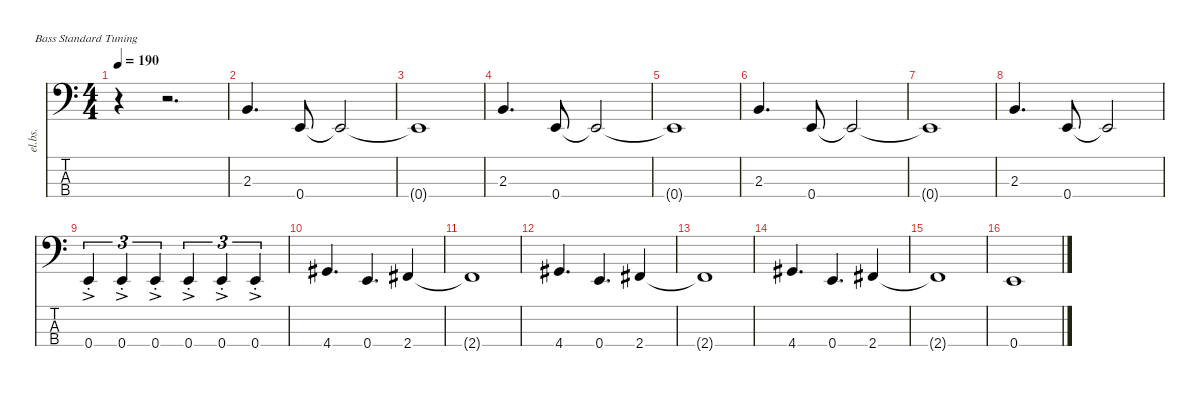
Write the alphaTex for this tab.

\defaultSystemsLayout 4
\hideDynamics
\bracketExtendMode nobrackets
\track ("Electric Bass" "el.bs.") {instrument electricbassfinger}
\staff {score tabs}
\tuning (G2 D2 A1 E1)
\ts (4 4)
\beaming (8 2 2 2 2)
\tempo 190
\clef f4
\ks c
r.4{dy mf instrument electricbassfinger} r.2{d} |
2.3.4{d} 0.4.8 0.4{t}.2 |
0.4{t}.1 |
2.3.4{d} 0.4.8 0.4{t}.2 |
0.4{t}.1 |
2.3.4{d} 0.4.8 0.4{t}.2 |
0.4{t}.1 |
2.3.4{d} 0.4.8 0.4{t}.2 |
0.4{ac st}.4{tu (3 2) dy p} 0.4{ac st}.4{tu (3 2)} 0.4{ac st}.4{tu (3 2)} 0.4{ac st}.4{tu (3 2)} 0.4{ac st}.4{tu (3 2)} 0.4{ac st}.4{tu (3 2)} |
4.4{acc #}.4{d dy mf} 0.4.4{d} 2.4{acc #}.4 |
2.4{t acc #}.1 |
4.4{acc #}.4{d} 0.4.4{d} 2.4{acc #}.4 |
2.4{t acc #}.1 |
4.4{acc #}.4{d} 0.4.4{d} 2.4{acc #}.4 |
2.4{t acc #}.1 |
0.4.1
